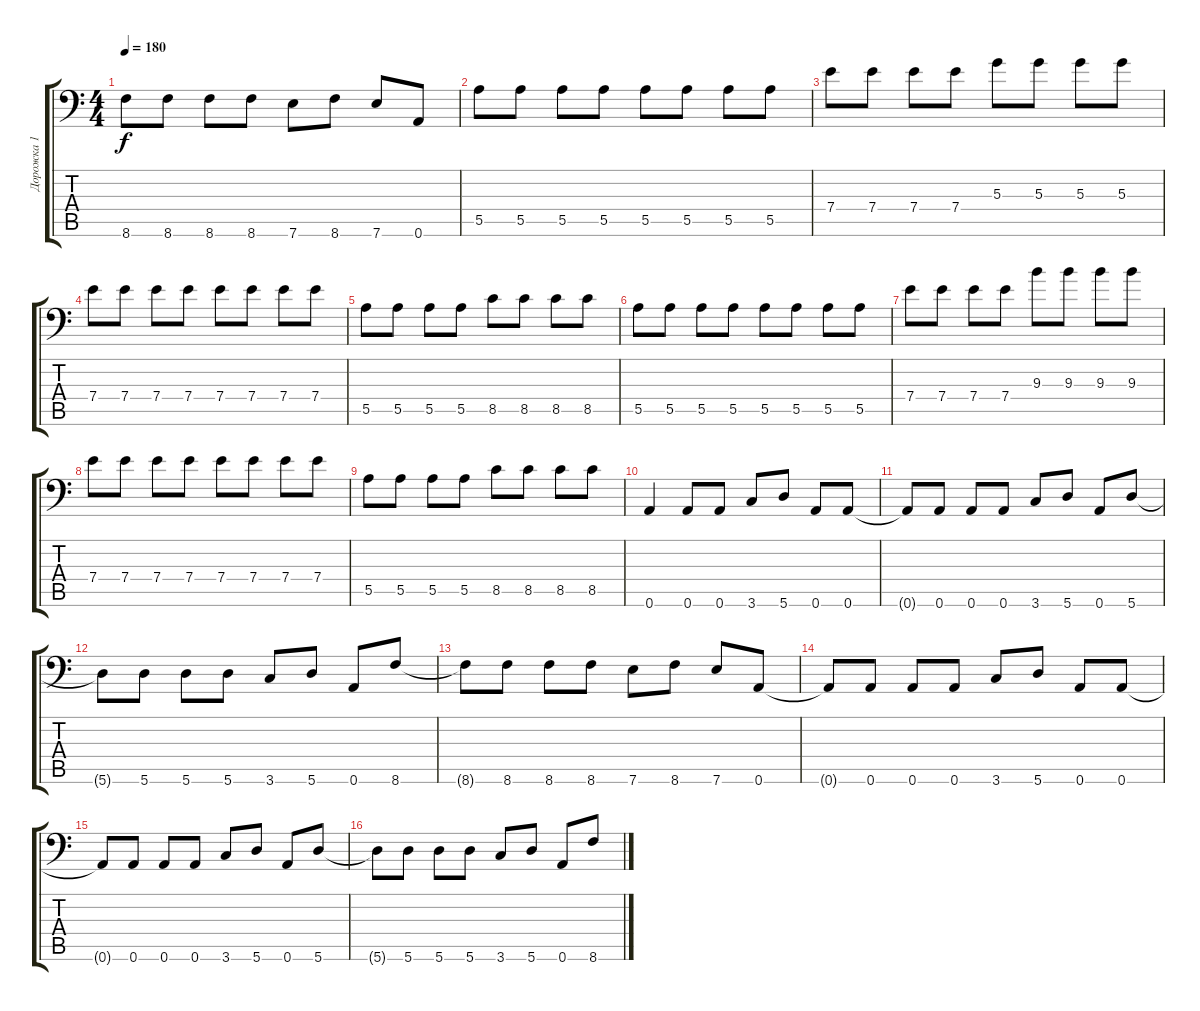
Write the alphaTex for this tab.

\track ("Дорожка 1" "Дорожка 1") {instrument distortionguitar}
\staff {score tabs}
\tuning (B3 Gb3 D3 A2 E2 A1) {hide}
\ts (4 4)
\tempo 180
\clef f4
\ks c
8.6{t}.8{dy f} 8.6.8 8.6.8 8.6.8 7.6.8 8.6.8 7.6.8 0.6.8 |
5.5.8 5.5.8 5.5.8 5.5.8 5.5.8 5.5.8 5.5.8 5.5.8 |
7.4.8 7.4.8 7.4.8 7.4.8 5.3.8 5.3.8 5.3.8 5.3.8 |
7.4.8 7.4.8 7.4.8 7.4.8 7.4.8 7.4.8 7.4.8 7.4.8 |
5.5.8 5.5.8 5.5.8 5.5.8 8.5.8 8.5.8 8.5.8 8.5.8 |
5.5.8 5.5.8 5.5.8 5.5.8 5.5.8 5.5.8 5.5.8 5.5.8 |
7.4.8 7.4.8 7.4.8 7.4.8 9.3.8 9.3.8 9.3.8 9.3.8 |
7.4.8 7.4.8 7.4.8 7.4.8 7.4.8 7.4.8 7.4.8 7.4.8 |
5.5.8 5.5.8 5.5.8 5.5.8 8.5.8 8.5.8 8.5.8 8.5.8 |
0.6.4 0.6.8 0.6.8 3.6.8 5.6.8 0.6.8 0.6.8 |
0.6{t}.8 0.6.8 0.6.8 0.6.8 3.6.8 5.6.8 0.6.8 5.6.8 |
5.6{t}.8 5.6.8 5.6.8 5.6.8 3.6.8 5.6.8 0.6.8 8.6.8 |
8.6{t}.8 8.6.8 8.6.8 8.6.8 7.6.8 8.6.8 7.6.8 0.6.8 |
0.6{t}.8 0.6.8 0.6.8 0.6.8 3.6.8 5.6.8 0.6.8 0.6.8 |
0.6{t}.8 0.6.8 0.6.8 0.6.8 3.6.8 5.6.8 0.6.8 5.6.8 |
5.6{t}.8 5.6.8 5.6.8 5.6.8 3.6.8 5.6.8 0.6.8 8.6.8
